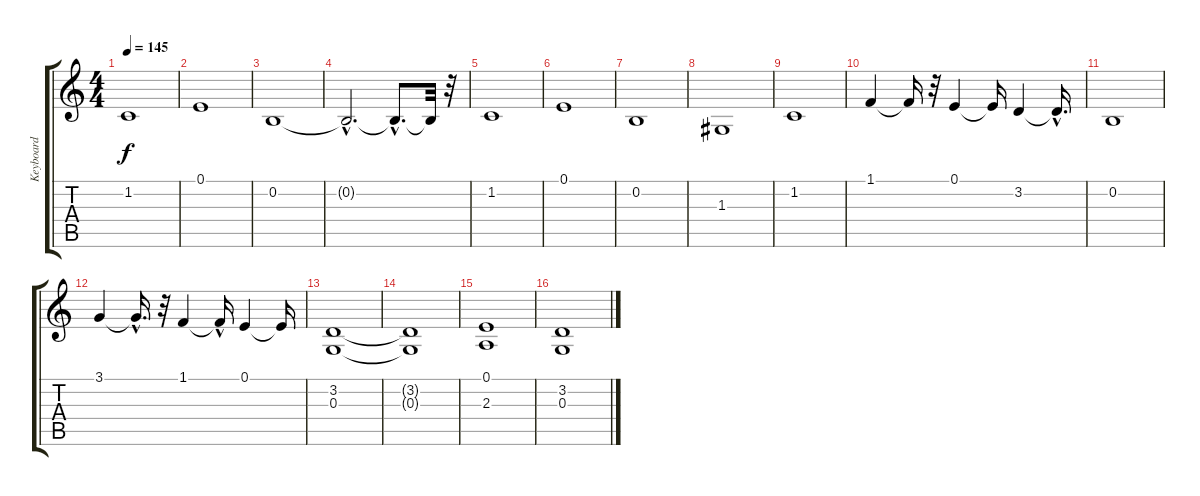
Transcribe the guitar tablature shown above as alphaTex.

\track ("Keyboard" "Keyboard") {instrument lead1square}
\staff {score tabs}
\tuning (E4 B3 G3 D3 A2 E2) {hide}
\ts (4 4)
\tempo 145
\clef g2
\ks c
1.2.1{dy f} |
0.1.1 |
0.2.1 |
0.2{hac t}.2{d} 0.2{hac t}.8{d} 0.2{t}.32 r.32 |
1.2.1 |
0.1.1 |
0.2.1 |
1.3.1 |
1.2.1 |
1.1.4 1.1{t}.16 r.32 0.1.4 0.1{t}.16 3.2.4 3.2{hac t}.16{d} |
0.2.1 |
3.1.4 3.1{hac t}.16{d} r.32 1.1.4 1.1{hac t}.16 0.1.4 0.1{t}.16 |
(3.2 0.3).1 |
(3.2{t} 0.3{t}).1 |
(0.1 2.3).1 |
(3.2 0.3).1
